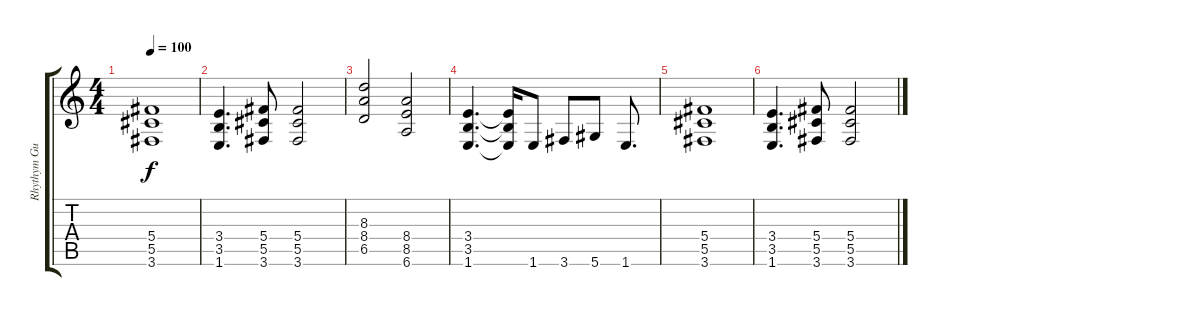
\track ("Rhythym Guitar" "Rhythym Gu") {instrument distortionguitar}
\staff {score tabs}
\tuning (Eb4 Bb3 Gb3 Db3 Ab2 Eb2) {hide}
\ts (4 4)
\tempo 100
\clef g2
\ks c
(5.4 5.5 3.6).1{dy f volume 8} |
(3.4 3.5 1.6).4{d volume 6} (5.4 5.5 3.6).8 (5.4 5.5 3.6).2 |
(8.3 8.4 6.5).2{volume 4} (8.4 8.5 6.6).2 |
(3.4 3.5 1.6).4{d volume 2} (3.4{t} 3.5{t} 1.6{t}).16 1.6.8 3.6.8 5.6.8 1.6.8{d} |
(5.4 5.5 3.6).1{volume 1} |
(3.4 3.5 1.6).4{d volume 0} (5.4 5.5 3.6).8 (5.4 5.5 3.6).2
